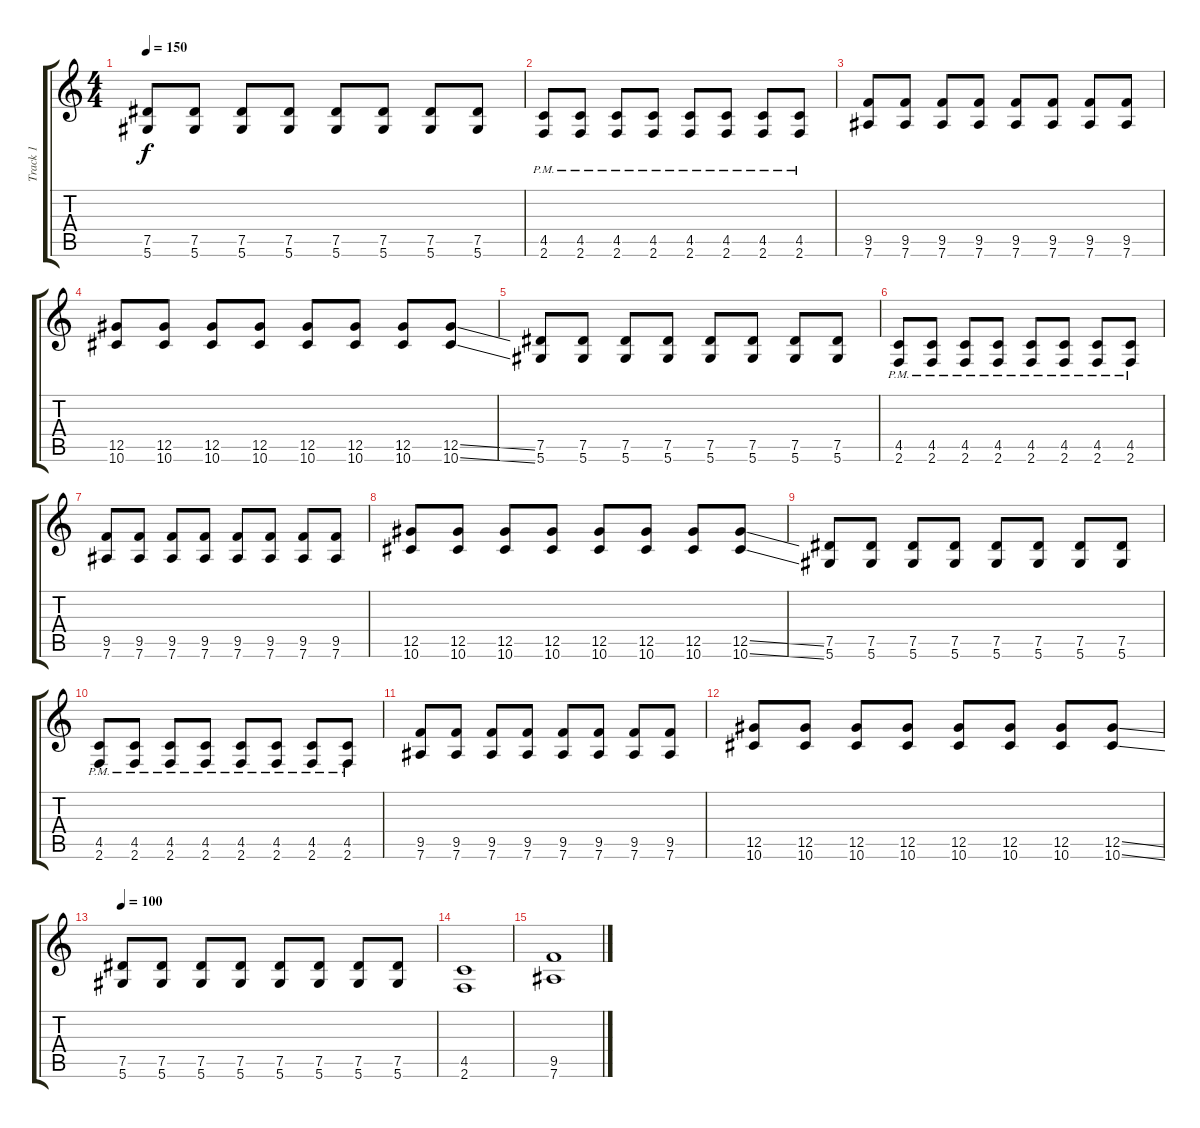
\track ("Track 1" "Track 1") {instrument distortionguitar}
\staff {score tabs}
\tuning (Eb4 Bb3 Gb3 Db3 Ab2 Eb2) {hide}
\ts (4 4)
\tempo 150
\clef g2
\ks c
(7.5 5.6).8{dy f} (7.5 5.6).8 (7.5 5.6).8 (7.5 5.6).8 (7.5 5.6).8 (7.5 5.6).8 (7.5 5.6).8 (7.5 5.6).8 |
(4.5{pm} 2.6{pm}).8 (4.5{pm} 2.6{pm}).8 (4.5{pm} 2.6{pm}).8 (4.5{pm} 2.6{pm}).8 (4.5{pm} 2.6{pm}).8 (4.5{pm} 2.6{pm}).8 (4.5{pm} 2.6{pm}).8 (4.5{pm} 2.6{pm}).8 |
(9.5 7.6).8 (9.5 7.6).8 (9.5 7.6).8 (9.5 7.6).8 (9.5 7.6).8 (9.5 7.6).8 (9.5 7.6).8 (9.5 7.6).8 |
(12.5 10.6).8 (12.5 10.6).8 (12.5 10.6).8 (12.5 10.6).8 (12.5 10.6).8 (12.5 10.6).8 (12.5 10.6).8 (12.5{ss} 10.6{ss}).8 |
(7.5 5.6).8 (7.5 5.6).8 (7.5 5.6).8 (7.5 5.6).8 (7.5 5.6).8 (7.5 5.6).8 (7.5 5.6).8 (7.5 5.6).8 |
(4.5{pm} 2.6{pm}).8 (4.5{pm} 2.6{pm}).8 (4.5{pm} 2.6{pm}).8 (4.5{pm} 2.6{pm}).8 (4.5{pm} 2.6{pm}).8 (4.5{pm} 2.6{pm}).8 (4.5{pm} 2.6{pm}).8 (4.5{pm} 2.6{pm}).8 |
(9.5 7.6).8 (9.5 7.6).8 (9.5 7.6).8 (9.5 7.6).8 (9.5 7.6).8 (9.5 7.6).8 (9.5 7.6).8 (9.5 7.6).8 |
(12.5 10.6).8 (12.5 10.6).8 (12.5 10.6).8 (12.5 10.6).8 (12.5 10.6).8 (12.5 10.6).8 (12.5 10.6).8 (12.5{ss} 10.6{ss}).8 |
(7.5 5.6).8 (7.5 5.6).8 (7.5 5.6).8 (7.5 5.6).8 (7.5 5.6).8 (7.5 5.6).8 (7.5 5.6).8 (7.5 5.6).8 |
(4.5{pm} 2.6{pm}).8 (4.5{pm} 2.6{pm}).8 (4.5{pm} 2.6{pm}).8 (4.5{pm} 2.6{pm}).8 (4.5{pm} 2.6{pm}).8 (4.5{pm} 2.6{pm}).8 (4.5{pm} 2.6{pm}).8 (4.5{pm} 2.6{pm}).8 |
(9.5 7.6).8 (9.5 7.6).8 (9.5 7.6).8 (9.5 7.6).8 (9.5 7.6).8 (9.5 7.6).8 (9.5 7.6).8 (9.5 7.6).8 |
(12.5 10.6).8 (12.5 10.6).8 (12.5 10.6).8 (12.5 10.6).8 (12.5 10.6).8 (12.5 10.6).8 (12.5 10.6).8 (12.5{ss} 10.6{ss}).8 |
\tempo 100
(7.5 5.6).8 (7.5 5.6).8 (7.5 5.6).8 (7.5 5.6).8 (7.5 5.6).8 (7.5 5.6).8 (7.5 5.6).8 (7.5 5.6).8 |
(4.5 2.6).1 |
(9.5 7.6).1
